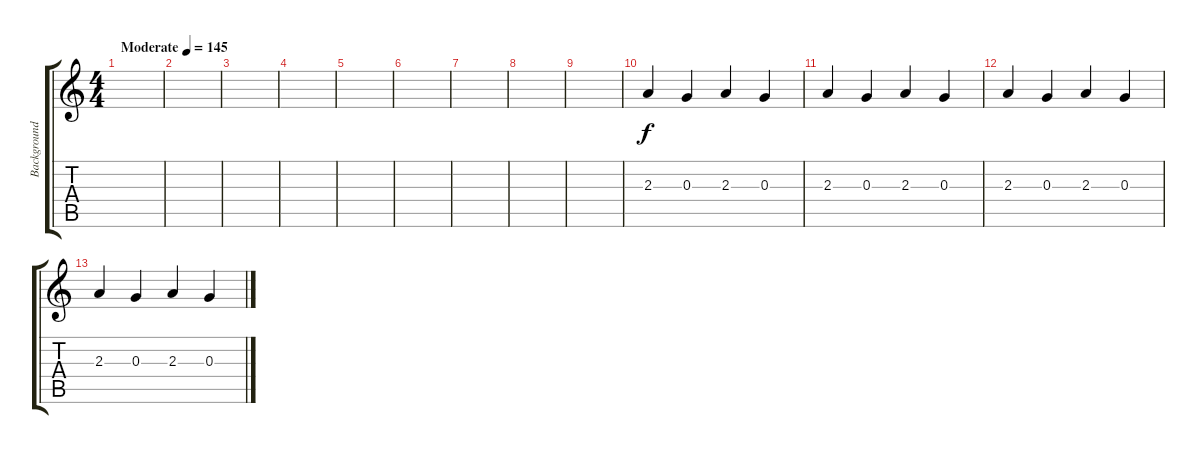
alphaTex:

\track ("Background Guitar" "Background") {instrument distortionguitar}
\staff {score tabs}
\tuning (E4 B3 G3 D3 A2 E2) {hide}
\ts (4 4)
\tempo (145 "Moderate")
\clef g2
\ks c
|
|
|
|
|
|
|
|
|
2.3.4{volume 10} 0.3.4 2.3.4 0.3.4 |
2.3.4 0.3.4 2.3.4 0.3.4 |
2.3.4{volume 0} 0.3.4 2.3.4 0.3.4 |
2.3.4 0.3.4 2.3.4 0.3.4
